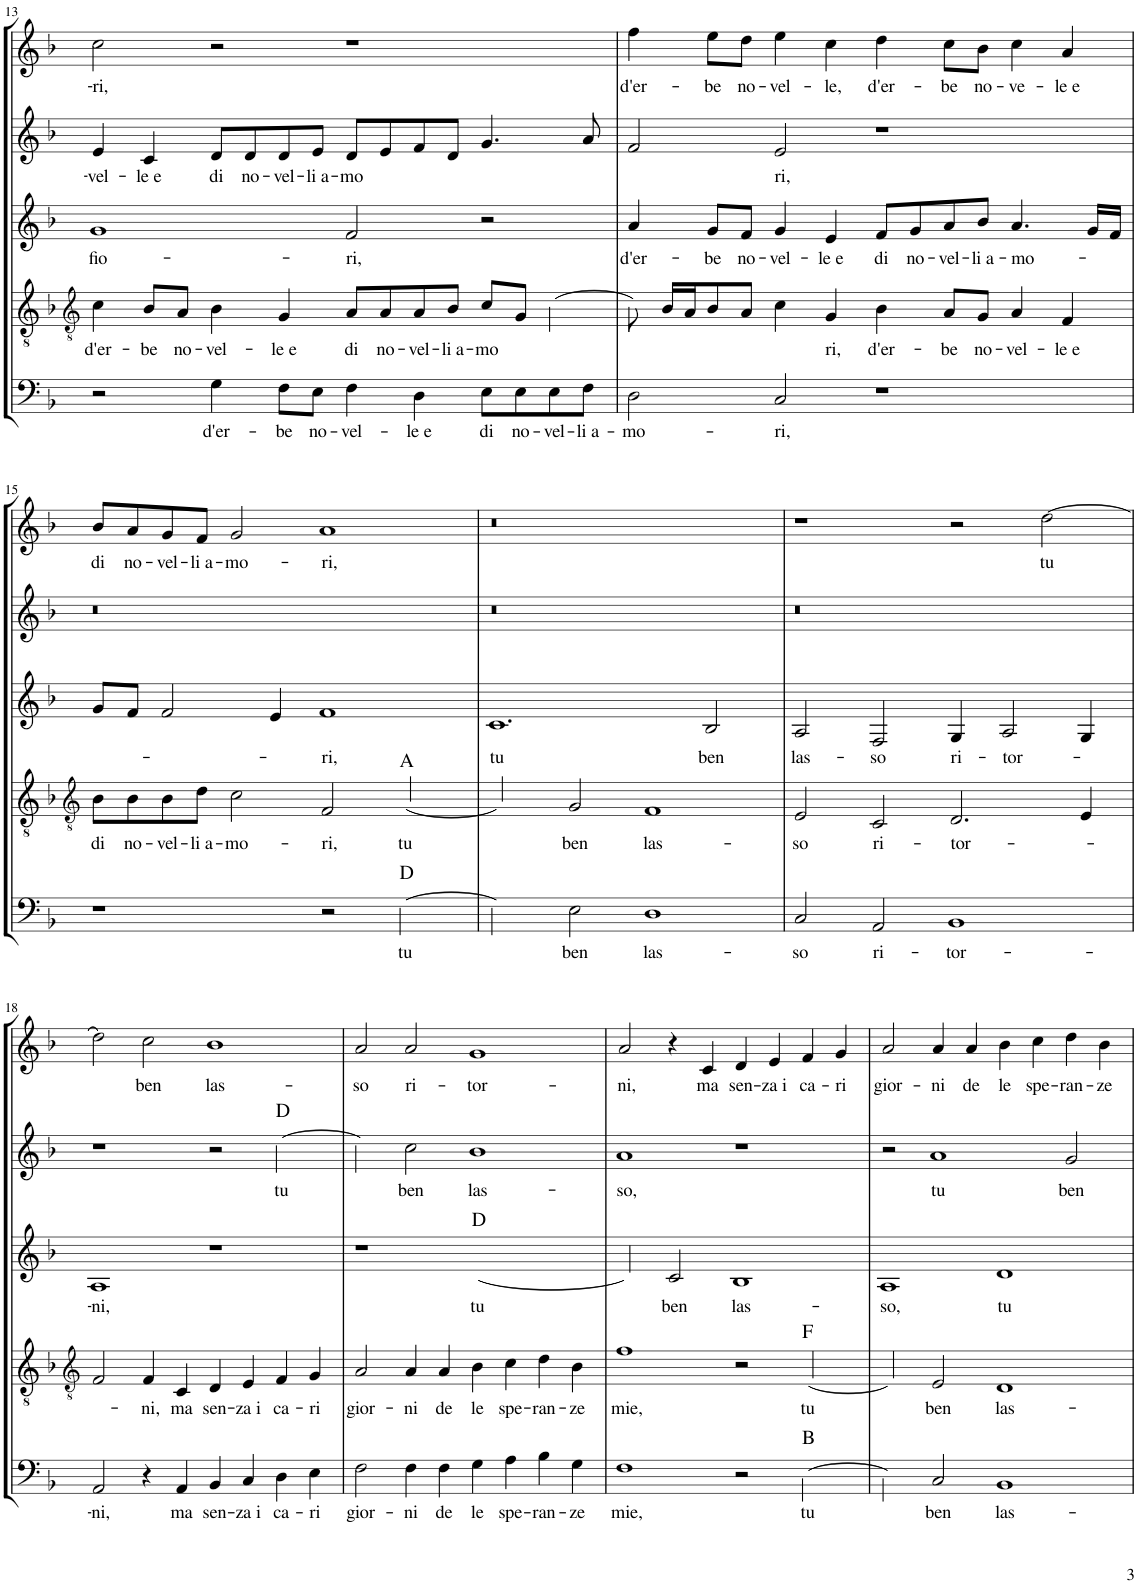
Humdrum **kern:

**kern	**text	**harte	**kern	**text	**harte	**kern	**text	**harte	**kern	**text	**harte	**kern	**text
*part5	*part5	*part5	*part4	*part4	*part4	*part3	*part3	*part3	*part2	*part2	*part2	*part1	*part1
*staff5	*staff5	*	*staff4	*staff4	*	*staff3	*staff3	*	*staff2	*staff2	*	*staff1	*staff1
*I"Basso	*	*	*I"Tenore	*	*	*I"Alto	*	*	*I"Quinto	*	*	*I"Canto	*
!!LO:PB:g=z
*clefF4	*	*	*clefGv2	*	*	*clefG2	*	*	*clefG2	*	*	*clefG2	*
*k[b-]	*	*	*k[b-]	*	*	*k[b-]	*	*	*k[b-]	*	*	*k[b-]	*
*F:	*	*	*F:	*	*	*F:	*	*	*F:	*	*	*F:	*
*M4/2	*	*	*M4/2	*	*	*M4/2	*	*	*M4/2	*	*	*M4/2	*
=13	=13	=13	=13	=13	=13	=13	=13	=13	=13	=13	=13	=13	=13
!	!	!	!	!LO:LY:b	!	!	!LO:LY:b	!	!	!LO:LY:b	!	!	!LO:LY:b
2r	.	.	4c\	d'er-	.	1g	fio-	.	4e/	-vel-	.	2cc\	-ri,
!	!	!	!	!LO:LY:b	!	!	!	!	!	!LO:LY:b	!	!	!
.	.	.	8B-/L	-be	.	.	.	.	4c/	-le e	.	.	.
!	!	!	!	!LO:LY:b	!	!	!	!	!	!	!	!	!
.	.	.	8A/J	no-	.	.	.	.	.	.	.	.	.
!	!LO:LY:b	!	!	!LO:LY:b	!	!	!	!	!	!LO:LY:b	!	!	!
4G\	d'er-	.	4B-\	-vel-	.	.	.	.	8d/L	di	.	2r	.
!	!	!	!	!	!	!	!	!	!	!LO:LY:b	!	!	!
.	.	.	.	.	.	.	.	.	8d/	no-	.	.	.
!	!LO:LY:b	!	!	!LO:LY:b	!	!	!	!	!	!LO:LY:b	!	!	!
8F\L	-be	.	4G/	-le e	.	.	.	.	8d/	-vel-	.	.	.
!	!LO:LY:b	!	!	!	!	!	!	!	!	!LO:LY:b	!	!	!
8E\J	no-	.	.	.	.	.	.	.	8e/J	-li a-	.	.	.
!	!LO:LY:b	!	!	!LO:LY:b	!	!	!LO:LY:b	!	!	!LO:LY:b	!	!	!
4F\	-vel-	.	8A/L	di	.	2f/	-ri,	.	8d/L	-mo	.	1r	.
!	!	!	!	!LO:LY:b	!	!	!	!	!	!	!	!	!
.	.	.	8A/	no-	.	.	.	.	8e/	.	.	.	.
!	!LO:LY:b	!	!	!LO:LY:b	!	!	!	!	!	!	!	!	!
4D\	-le e	.	8A/	-vel-	.	.	.	.	8f/	.	.	.	.
!	!	!	!	!LO:LY:b	!	!	!	!	!	!	!	!	!
.	.	.	8B-/J	-li a-	.	.	.	.	8d/J	.	.	.	.
!	!LO:LY:b	!	!	!LO:LY:b	!	!	!	!	!	!	!	!	!
8E\L	di	.	8c/L	-mo	.	2r	.	.	4.g/	.	.	.	.
!	!LO:LY:b	!	!	!	!	!	!	!	!	!	!	!	!
8E\	no-	.	8G/J	.	.	.	.	.	.	.	.	.	.
!	!LO:LY:b	!	!	!	!	!	!	!	!	!	!	!	!
8E\	-vel-	.	[4c\	.	.	.	.	.	.	.	.	.	.
!	!LO:LY:b	!	!	!	!	!	!	!	!	!	!	!	!
8F\J	-li a-	.	.	.	.	.	.	.	8a/	.	.	.	.
=14	=14	=14	=14	=14	=14	=14	=14	=14	=14	=14	=14	=14	=14
!	!LO:LY:b	!	!	!	!	!	!LO:LY:b	!	!	!	!	!	!LO:LY:b
2D\	-mo-	.	8c\]	.	.	4a/	d'er-	.	2f/	.	.	4ff\	d'er-
.	.	.	16B-/LL	.	.	.	.	.	.	.	.	.	.
.	.	.	16A/J	.	.	.	.	.	.	.	.	.	.
!	!	!	!	!	!	!	!LO:LY:b	!	!	!	!	!	!LO:LY:b
.	.	.	8B-/	.	.	8g/L	-be	.	.	.	.	8ee\L	-be
!	!	!	!	!	!	!	!LO:LY:b	!	!	!	!	!	!LO:LY:b
.	.	.	8A/J	.	.	8f/J	no-	.	.	.	.	8dd\J	no-
!	!LO:LY:b	!	!	!	!	!	!LO:LY:b	!	!	!LO:LY:b	!	!	!LO:LY:b
2C/	-ri,	.	4c\	.	.	4g/	-vel-	.	2e/	ri,	.	4ee\	-vel-
!	!	!	!	!LO:LY:b	!	!	!LO:LY:b	!	!	!	!	!	!LO:LY:b
.	.	.	4G/	ri,	.	4e/	-le e	.	.	.	.	4cc\	-le,
!	!	!	!	!LO:LY:b	!	!	!LO:LY:b	!	!	!	!	!	!LO:LY:b
1r	.	.	4B-\	d'er-	.	8f/L	di	.	1r	.	.	4dd\	d'er-
!	!	!	!	!	!	!	!LO:LY:b	!	!	!	!	!	!
.	.	.	.	.	.	8g/	no-	.	.	.	.	.	.
!	!	!	!	!LO:LY:b	!	!	!LO:LY:b	!	!	!	!	!	!LO:LY:b
.	.	.	8A/L	-be	.	8a/	-vel-	.	.	.	.	8cc\L	-be
!	!	!	!	!LO:LY:b	!	!	!LO:LY:b	!	!	!	!	!	!LO:LY:b
.	.	.	8G/J	no-	.	8b-/J	-li a-	.	.	.	.	8b-\J	no-
!	!	!	!	!LO:LY:b	!	!	!LO:LY:b	!	!	!	!	!	!LO:LY:b
.	.	.	4A/	-vel-	.	4.a/	-mo-	.	.	.	.	4cc\	-ve-
!	!	!	!	!LO:LY:b	!	!	!	!	!	!	!	!	!LO:LY:b
.	.	.	4F/	-le e	.	.	.	.	.	.	.	4a/	-le e
.	.	.	.	.	.	16g/LL	.	.	.	.	.	.	.
.	.	.	.	.	.	16f/JJ	.	.	.	.	.	.	.
!!LO:LB:g=z
=15	=15	=15	=15	=15	=15	=15	=15	=15	=15	=15	=15	=15	=15
*	*	*	*clefGv2	*	*	*	*	*	*	*	*	*	*
!	!	!	!	!LO:LY:b	!	!	!	!	!	!	!	!	!LO:LY:b
1r	.	.	8B-\L	di	.	8g/L	.	.	0r	.	.	8b-/L	di
!	!	!	!	!LO:LY:b	!	!	!	!	!	!	!	!	!LO:LY:b
.	.	.	8B-\	no-	.	8f/J	.	.	.	.	.	8a/	no-
!	!	!	!	!LO:LY:b	!	!	!	!	!	!	!	!	!LO:LY:b
.	.	.	8B-\	-vel-	.	2f/	.	.	.	.	.	8g/	-vel-
!	!	!	!	!LO:LY:b	!	!	!	!	!	!	!	!	!LO:LY:b
.	.	.	8d\J	-li a-	.	.	.	.	.	.	.	8f/J	-li a-
!	!	!	!	!LO:LY:b	!	!	!	!	!	!	!	!	!LO:LY:b
.	.	.	2c\	-mo-	.	.	.	.	.	.	.	2g/	-mo-
.	.	.	.	.	.	4e/	.	.	.	.	.	.	.
!	!	!	!	!LO:LY:b	!	!	!LO:LY:b	!	!	!	!	!	!LO:LY:b
2r	.	.	2F/	-ri,	.	1f	-ri,	.	.	.	.	1a	-ri,
!	!LO:LY:b	!	!	!LO:LY:b	!	!	!	!	!	!	!	!	!
[2F\	tu	D:maj	[2A/	tu	A:maj	.	.	.	.	.	.	.	.
=16	=16	=16	=16	=16	=16	=16	=16	=16	=16	=16	=16	=16	=16
!	!	!	!	!	!	!	!LO:LY:b	!	!	!	!	!	!
2F\]	.	.	2A/]	.	.	1.c	tu	.	0r	.	.	0r	.
!	!LO:LY:b	!	!	!LO:LY:b	!	!	!	!	!	!	!	!	!
2E\	ben	.	2G/	ben	.	.	.	.	.	.	.	.	.
!	!LO:LY:b	!	!	!LO:LY:b	!	!	!	!	!	!	!	!	!
1D	las-	.	1F	las-	.	.	.	.	.	.	.	.	.
!	!	!	!	!	!	!	!LO:LY:b	!	!	!	!	!	!
.	.	.	.	.	.	2B-/	ben	.	.	.	.	.	.
=17	=17	=17	=17	=17	=17	=17	=17	=17	=17	=17	=17	=17	=17
!	!LO:LY:b	!	!	!LO:LY:b	!	!	!LO:LY:b	!	!	!	!	!	!
2C/	-so	.	2E/	-so	.	2A/	las-	.	0r	.	.	1r	.
!	!LO:LY:b	!	!	!LO:LY:b	!	!	!LO:LY:b	!	!	!	!	!	!
2AA/	ri-	.	2C/	ri-	.	2F/	-so	.	.	.	.	.	.
!	!LO:LY:b	!	!	!LO:LY:b	!	!	!LO:LY:b	!	!	!	!	!	!
1BB-	-tor-	.	2.D/	-tor-	.	4G/	ri-	.	.	.	.	2r	.
!	!	!	!	!	!	!	!LO:LY:b	!	!	!	!	!	!
.	.	.	.	.	.	2A/	-tor-	.	.	.	.	.	.
!	!	!	!	!	!	!	!	!	!	!	!	!	!LO:LY:b
.	.	.	.	.	.	.	.	.	.	.	.	[2dd\	tu
.	.	.	4E/	.	.	4G/	.	.	.	.	.	.	.
!!LO:LB:g=z
=18	=18	=18	=18	=18	=18	=18	=18	=18	=18	=18	=18	=18	=18
*	*	*	*clefGv2	*	*	*	*	*	*	*	*	*	*
!	!LO:LY:b	!	!	!	!	!	!LO:LY:b	!	!	!	!	!	!
2AA/	-ni,	.	2F/	.	.	1A	-ni,	.	1r	.	.	2dd\]	.
!	!	!	!	!LO:LY:b	!	!	!	!	!	!	!	!	!LO:LY:b
4r	.	.	4F/	-ni,	.	.	.	.	.	.	.	2cc\	ben
!	!LO:LY:b	!	!	!LO:LY:b	!	!	!	!	!	!	!	!	!
4AA/	ma	.	4C/	ma	.	.	.	.	.	.	.	.	.
!	!LO:LY:b	!	!	!LO:LY:b	!	!	!	!	!	!	!	!	!LO:LY:b
4BB-/	sen-	.	4D/	sen-	.	1r	.	.	2r	.	.	1b-	las-
!	!LO:LY:b	!	!	!LO:LY:b	!	!	!	!	!	!	!	!	!
4C/	-za i	.	4E/	-za i	.	.	.	.	.	.	.	.	.
!	!LO:LY:b	!	!	!LO:LY:b	!	!	!	!	!	!LO:LY:b	!	!	!
4D\	ca-	.	4F/	ca-	.	.	.	.	[2dd\	tu	D:maj	.	.
!	!LO:LY:b	!	!	!LO:LY:b	!	!	!	!	!	!	!	!	!
4E\	-ri	.	4G/	-ri	.	.	.	.	.	.	.	.	.
=19	=19	=19	=19	=19	=19	=19	=19	=19	=19	=19	=19	=19	=19
!	!LO:LY:b	!	!	!LO:LY:b	!	!	!	!	!	!	!	!	!LO:LY:b
2F\	gior-	.	2A/	gior-	.	1r	.	.	2dd\]	.	.	2a/	-so
!	!LO:LY:b	!	!	!LO:LY:b	!	!	!	!	!	!LO:LY:b	!	!	!LO:LY:b
4F\	-ni	.	4A/	-ni	.	.	.	.	2cc\	ben	.	2a/	ri-
!	!LO:LY:b	!	!	!LO:LY:b	!	!	!	!	!	!	!	!	!
4F\	de	.	4A/	de	.	.	.	.	.	.	.	.	.
!	!LO:LY:b	!	!	!LO:LY:b	!	!	!LO:LY:b	!	!	!LO:LY:b	!	!	!LO:LY:b
4G\	le	.	4B-\	le	.	[1d	tu	D:maj	1b-	las-	.	1g	-tor-
!	!LO:LY:b	!	!	!LO:LY:b	!	!	!	!	!	!	!	!	!
4A\	spe-	.	4c\	spe-	.	.	.	.	.	.	.	.	.
!	!LO:LY:b	!	!	!LO:LY:b	!	!	!	!	!	!	!	!	!
4B-\	-ran-	.	4d\	-ran-	.	.	.	.	.	.	.	.	.
!	!LO:LY:b	!	!	!LO:LY:b	!	!	!	!	!	!	!	!	!
4G\	-ze	.	4B-\	-ze	.	.	.	.	.	.	.	.	.
=20	=20	=20	=20	=20	=20	=20	=20	=20	=20	=20	=20	=20	=20
!	!LO:LY:b	!	!	!LO:LY:b	!	!	!	!	!	!LO:LY:b	!	!	!LO:LY:b
1F	mie,	.	1f	mie,	.	2d/]	.	.	1a	-so,	.	2a/	-ni,
!	!	!	!	!	!	!	!LO:LY:b	!	!	!	!	!	!
.	.	.	.	.	.	2c/	ben	.	.	.	.	4r	.
!	!	!	!	!	!	!	!	!	!	!	!	!	!LO:LY:b
.	.	.	.	.	.	.	.	.	.	.	.	4c/	ma
!	!	!	!	!	!	!	!LO:LY:b	!	!	!	!	!	!LO:LY:b
2r	.	.	2r	.	.	1B-	las-	.	1r	.	.	4d/	sen-
!	!	!	!	!	!	!	!	!	!	!	!	!	!LO:LY:b
.	.	.	.	.	.	.	.	.	.	.	.	4e/	-za i
!	!LO:LY:b	!	!	!LO:LY:b	!	!	!	!	!	!	!	!	!LO:LY:b
[2D\	tu	B:maj	[2F/	tu	F:maj	.	.	.	.	.	.	4f/	ca-
!	!	!	!	!	!	!	!	!	!	!	!	!	!LO:LY:b
.	.	.	.	.	.	.	.	.	.	.	.	4g/	-ri
=21	=21	=21	=21	=21	=21	=21	=21	=21	=21	=21	=21	=21	=21
!	!	!	!	!	!	!	!LO:LY:b	!	!	!	!	!	!LO:LY:b
2D\]	.	.	2F/]	.	.	1A	-so,	.	2r	.	.	2a/	gior-
!	!LO:LY:b	!	!	!LO:LY:b	!	!	!	!	!	!LO:LY:b	!	!	!LO:LY:b
2C/	ben	.	2E/	ben	.	.	.	.	1a	tu	.	4a/	-ni
!	!	!	!	!	!	!	!	!	!	!	!	!	!LO:LY:b
.	.	.	.	.	.	.	.	.	.	.	.	4a/	de
!	!LO:LY:b	!	!	!LO:LY:b	!	!	!LO:LY:b	!	!	!	!	!	!LO:LY:b
1BB-	las-	.	1D	las-	.	1d	tu	.	.	.	.	4b-\	le
!	!	!	!	!	!	!	!	!	!	!	!	!	!LO:LY:b
.	.	.	.	.	.	.	.	.	.	.	.	4cc\	spe-
!	!	!	!	!	!	!	!	!	!	!LO:LY:b	!	!	!LO:LY:b
.	.	.	.	.	.	.	.	.	2g/	ben	.	4dd\	-ran-
!	!	!	!	!	!	!	!	!	!	!	!	!	!LO:LY:b
.	.	.	.	.	.	.	.	.	.	.	.	4b-\	-ze
=	=	=	=	=	=	=	=	=	=	=	=	=	=
*-	*-	*-	*-	*-	*-	*-	*-	*-	*-	*-	*-	*-	*-
